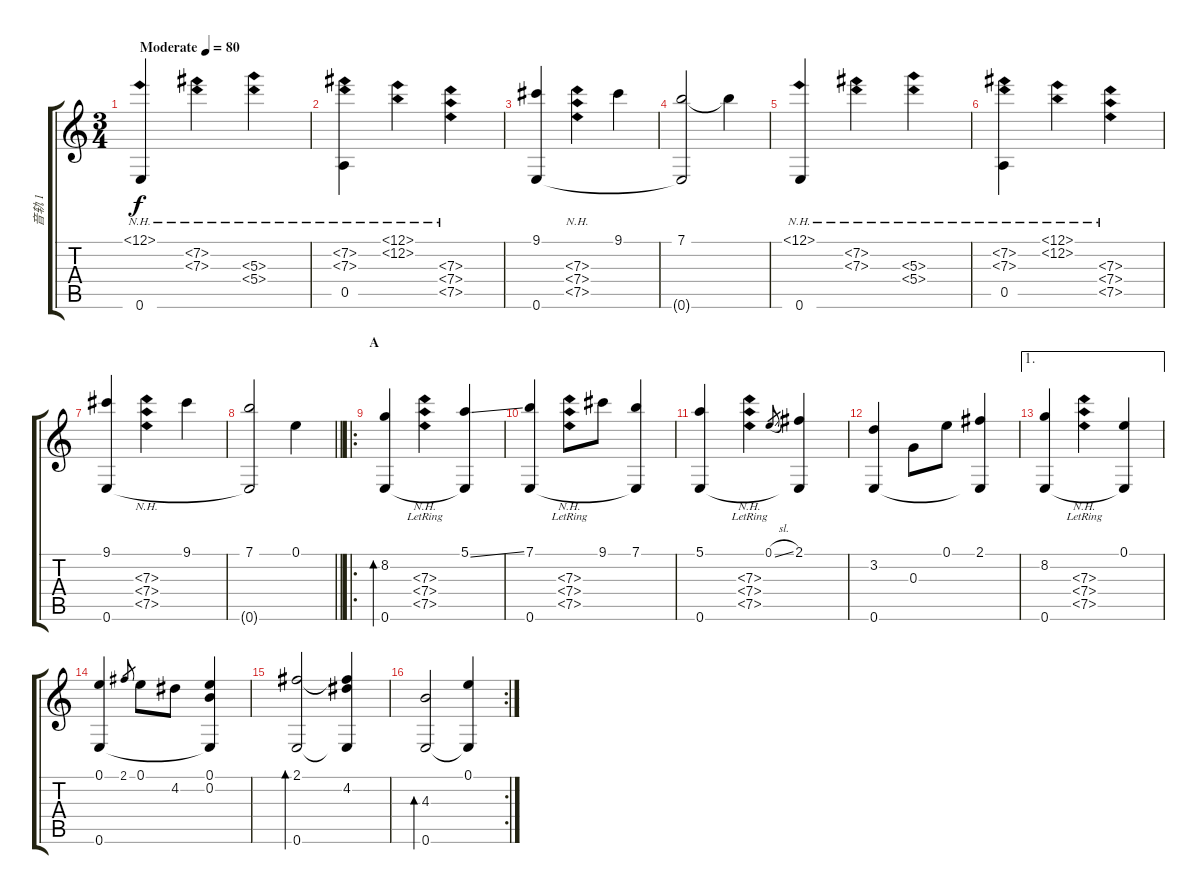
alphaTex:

\track ("音轨 1" "音轨 1") {instrument acousticguitarsteel}
\staff {score tabs}
\tuning (E4 B3 G3 D3 A2 E2) {hide}
\ts (3 4)
\tempo (80 "Moderate")
\clef g2
\ks c
(12.1{nh} 0.6).4{dy f instrument acousticguitarsteel} (7.2{nh} 7.3{nh}).4 (5.3{nh} 5.4{nh}).4 |
(7.2{nh} 7.3{nh} 0.5).4 (12.1{nh} 12.2{nh}).4 (7.3{nh} 7.4{nh} 7.5{nh}).4 |
(9.1 0.6).4 (7.3{nh} 7.4{nh} 7.5{nh}).4 9.1.4 |
(7.1 0.6{t}).2 7.1{t}.4 |
(12.1{nh} 0.6).4 (7.2{nh} 7.3{nh}).4 (5.3{nh} 5.4{nh}).4 |
(7.2{nh} 7.3{nh} 0.5).4 (12.1{nh} 12.2{nh}).4 (7.3{nh} 7.4{nh} 7.5{nh}).4 |
(9.1 0.6).4 (7.3{nh} 7.4{nh} 7.5{nh}).4 9.1.4 |
\barLineRight lightlight
(7.1 0.6{t}).2 0.1.4 |
\ro
\section ("" "A")
(8.2 0.6).4{bd 240} (7.3{nh lr} 7.4{nh lr} 7.5{nh lr}).4 (5.1{ss} 0.6{t}).4 |
(7.1 0.6).4 (7.3{nh lr} 7.4{nh lr} 7.5{nh lr}).8 9.1.8 (7.1 0.6{t}).4 |
(5.1 0.6).4 (7.3{nh lr} 7.4{nh lr} 7.5{nh lr}).4 0.1{sl}.8{gr} (2.1 0.6{t}).4 |
(3.2 0.6).4 0.3.8 0.1.8 (2.1 0.6{t}).4 |
\ae 1
(8.2 0.6).4 (7.3{nh lr} 7.4{nh lr} 7.5{nh lr}).4 (0.1 0.6{t}).4 |
(0.1 0.6).4 2.1.8{gr} 0.1.8 4.2.8 (0.1 0.2 0.6{t}).4 |
(2.1 0.6).2{bd 240} (2.1{t} 4.2 0.6{t}).4 |
\rc 2
(4.3 0.6).2{bd 240} (0.1 0.6{t}).4
